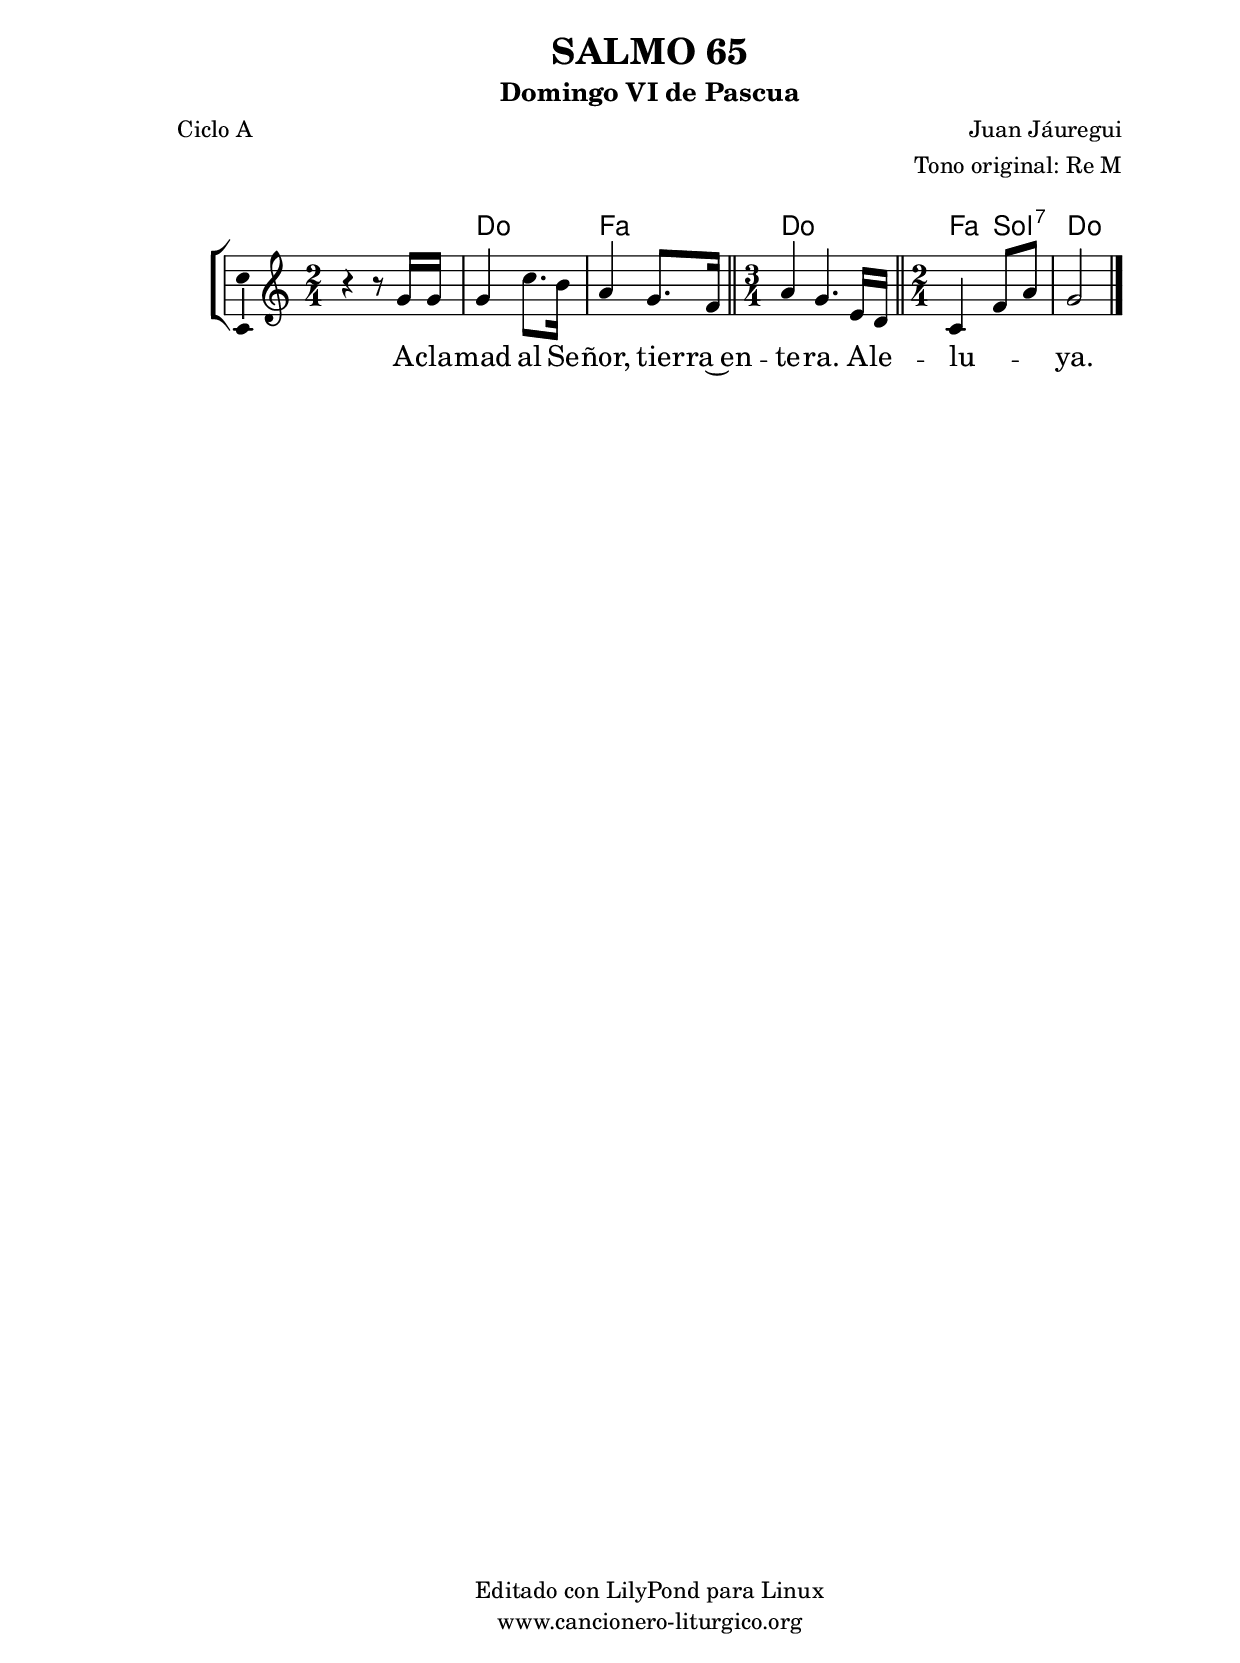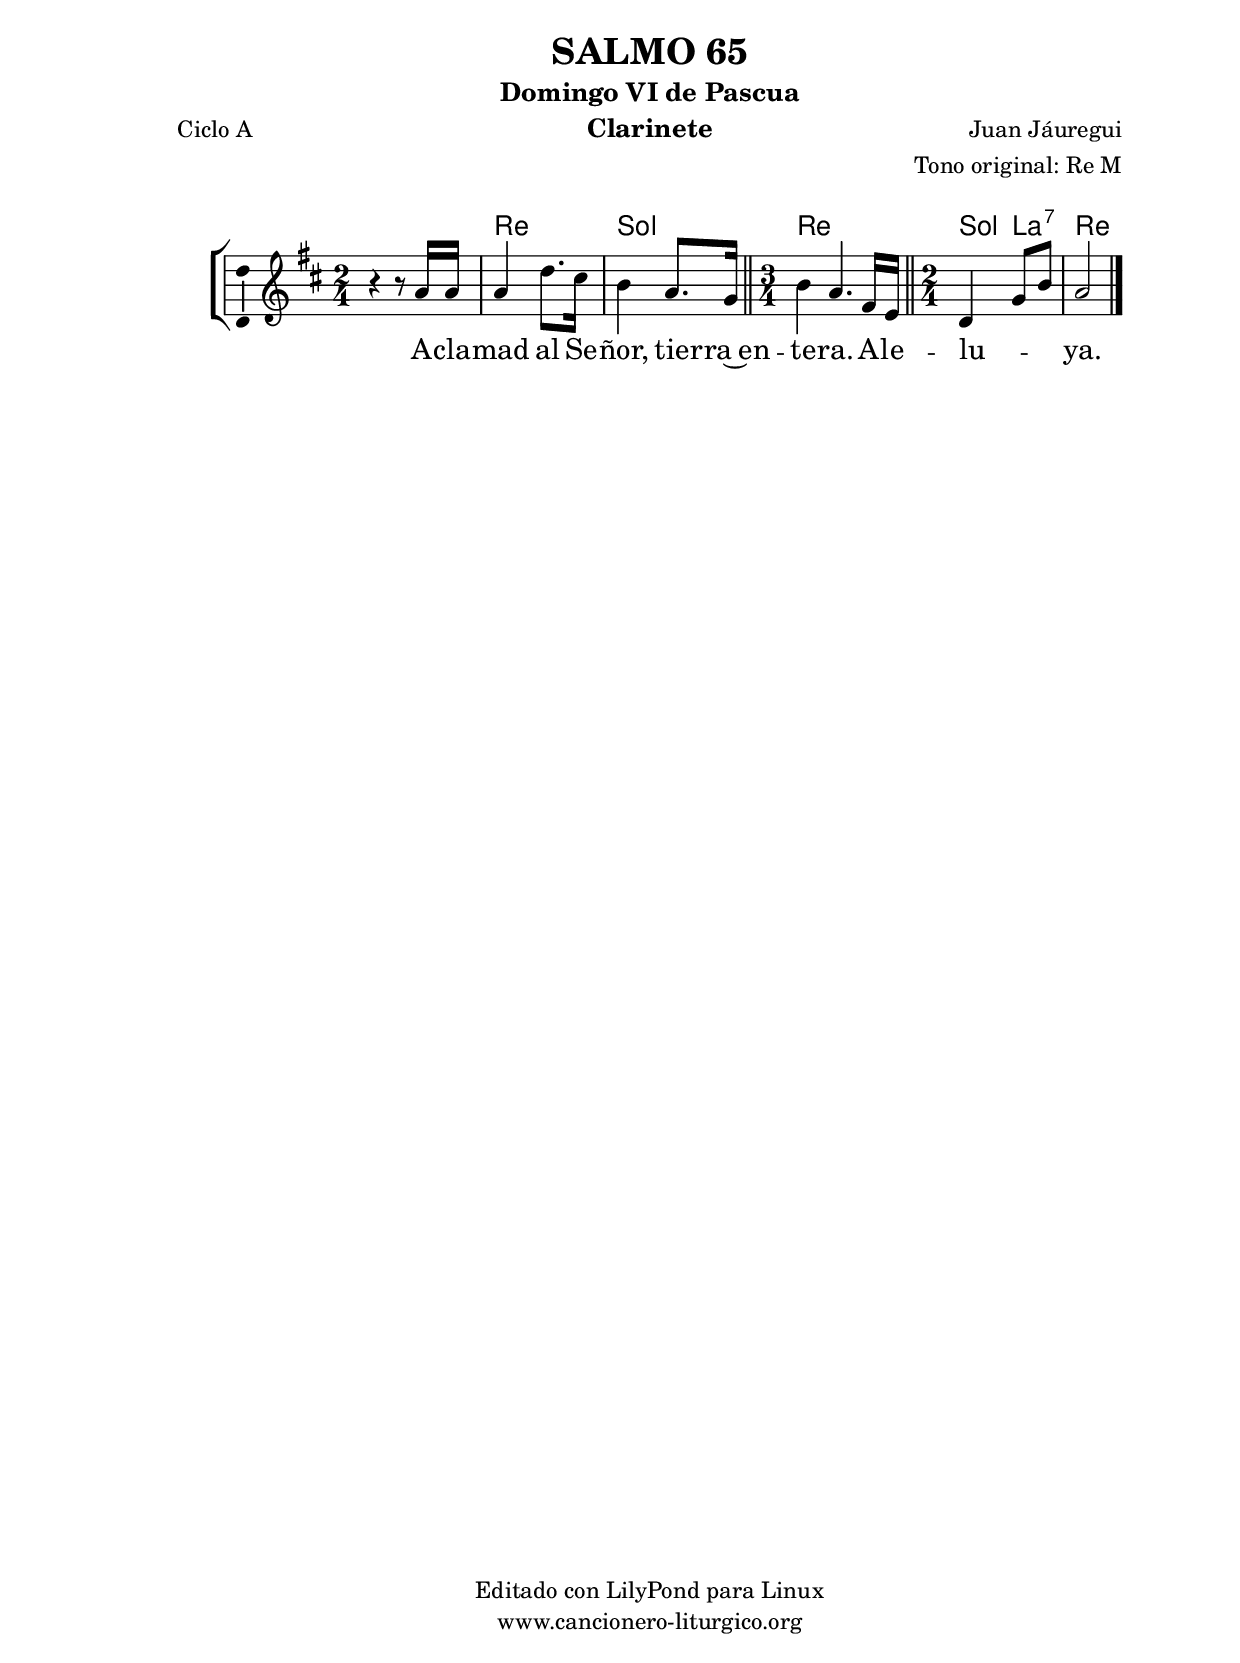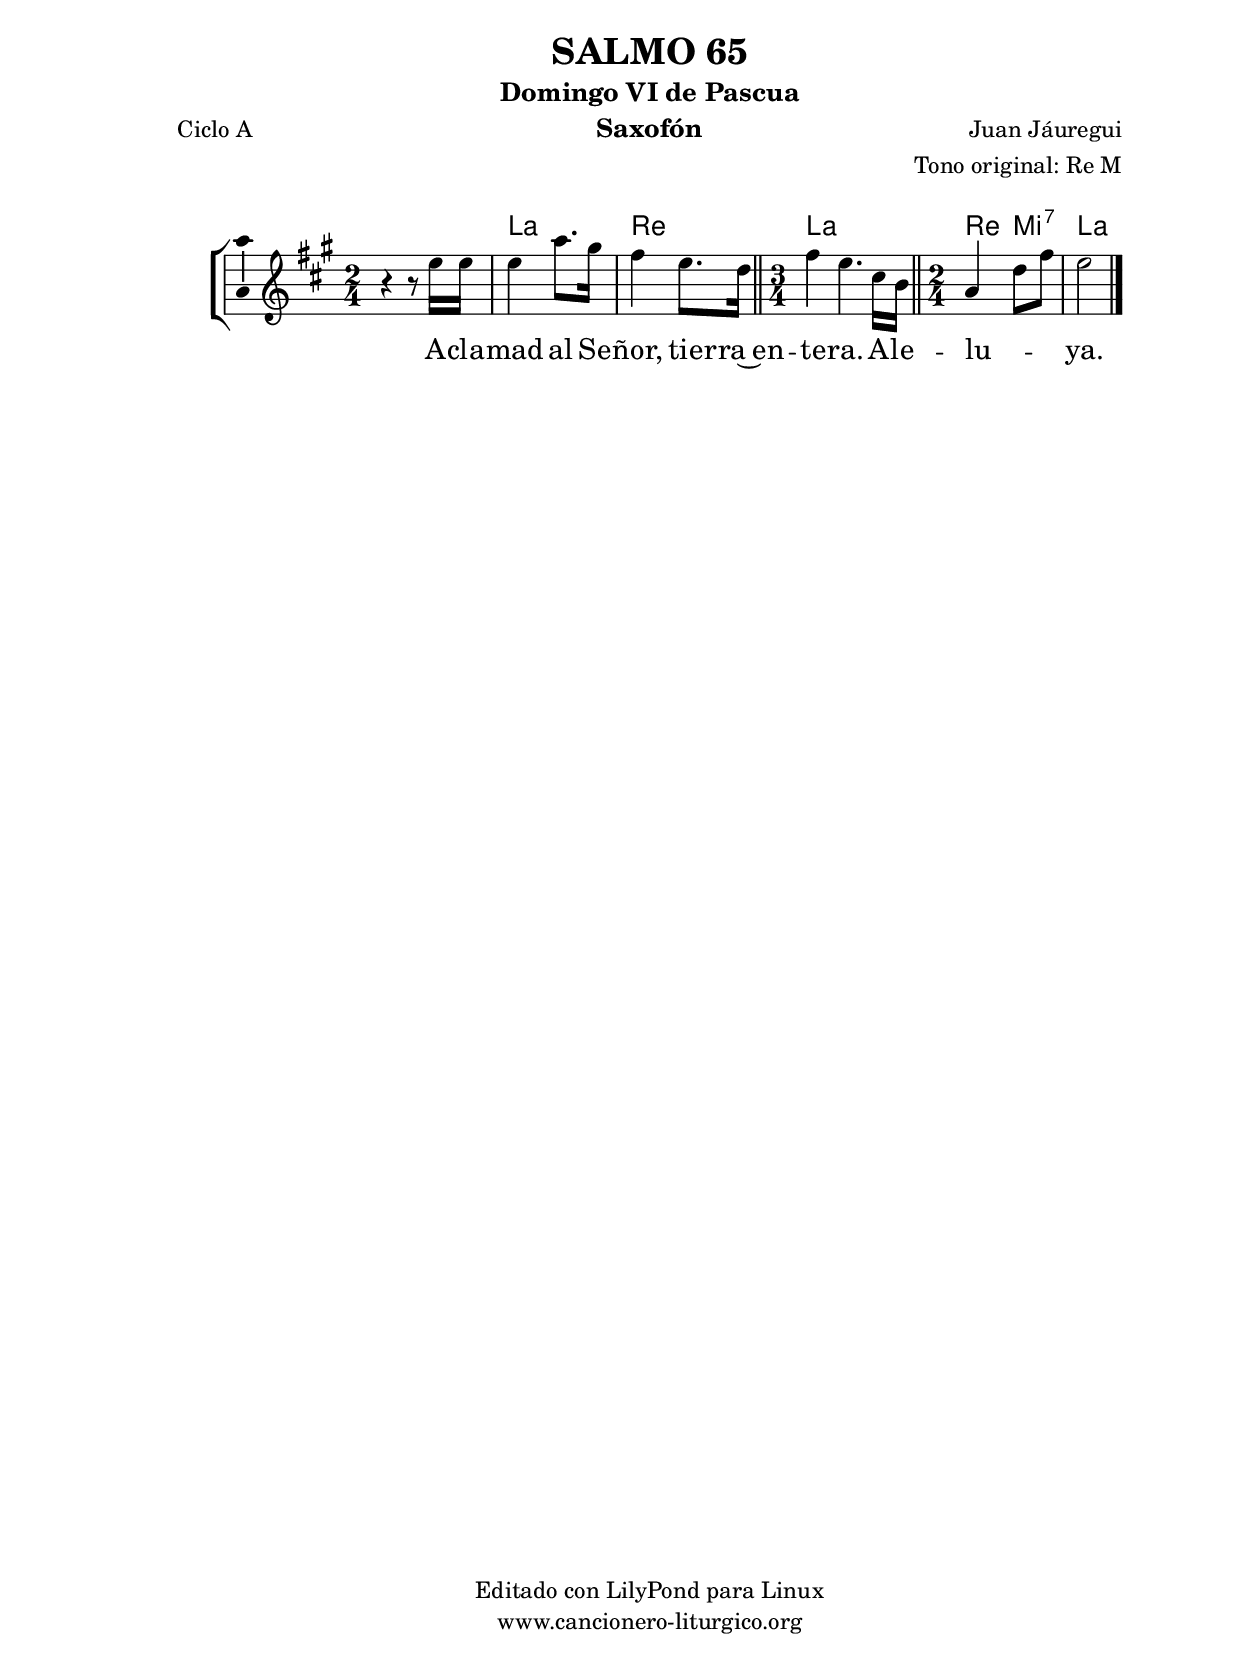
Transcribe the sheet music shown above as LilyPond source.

%
%para convertir .midi en .wav:
%timidity filename.midi -Ow -o finename.wav
%
%
%Para convertir de .wav a .mp3:
%lame -h -m j filename.wav
%
%
%para escuchar el midi:
%timidity nombrefichero.midi
%


%versión de lilypond para la que se ha escrito esta partitura:
\version "2.16.0"

	%Tamaño papel
	#(set-default-paper-size "a4")
	%Tamaño partitura
	#(set-global-staff-size 20)
	%No responde al pulsar sobre una nota
	#(ly:set-option 'point-and-click #f)

%parámetros del encabezamiento:
\header {
	title = "SALMO 65"
	subtitle = "Domingo VI de Pascua"
	composer = "Juan Jáuregui"
	poet = "Ciclo A"
	meter = ""
	arranger = "Tono original: Re M"
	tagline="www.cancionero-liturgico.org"
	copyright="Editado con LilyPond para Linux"
	tiempo = "Pascua"
	usos = "Salmo"
	letra = "Aclamad al Señor, tierra entera. Aleluya."
	}

%parámetros asociados al papel:
\paper  {
	oddHeaderMarkup = \markup {\fill-line { \on-the-fly #not-first-page \fromproperty #'header:title \on-the-fly #not-first-page \fromproperty #'header:composer }}
	evenHeaderMarkup = \markup {\fill-line { \fromproperty #'header:composer \fromproperty #'header:title }}
	#(set-paper-size "a4")
	print-page-number = ##f
	first-page-number = 1
	print-first-page-number = ##f
%	head-separation = 3.0 \cm
	top-margin = 2.0 \cm
	bottom-margin = 0.5\cm
%%%	bottom-margin = -1.0\cm
	left-margin = 3.0 \cm
	line-width = 16.0 \cm 
	indent = 8\mm
	interscoreline = 2.\mm
	between-system-space = 15\mm
%	para que las partituras no llenen la hoja:
	ragged-bottom = ##t
%	idem para la última hoja:
	ragged-last-bottom = ##f
%	para que las partituras llenen el ancho del papel:
	ragged-last = ##f
	after-title-space = 2.5 \cm
%page-count=1
%system-count=8

	%Flexible Vertical Spacing
%	markup-markup-spacing =
%	#'((basic-distance . 15) (minimum-distance . 15) (padding . 3))
	markup-system-spacing =
	#'((basic-distance . 15) (minimum-distance . 15) (padding . 3))
	system-system-spacing =
	#'((basic-distance . 15) (minimum-distance . 15) (padding . 3))
	score-system-spacing =
	#'((basic-distance . 15) (minimum-distance . 15) (padding . 5))
%	top-system-spacing = % header
%	#'((basic-distance . 8) (minimum-distance . 0) (padding . 3))
%	top-markup-spacing =
%	#'((basic-distance . 20) (minimum-distance . 20) (padding . 3))
	last-bottom-spacing = % footer
	#'((basic-distance . 5) (minimum-distance . 5) (padding . 3))
%	score-markup-spacing =
%	#'((basic-distance . 16) (minimum-distance . 13) (padding . 3))

	}


%parámetros que afectan a toda la partitura:
global =  {
	%clave de sol (G):
	\clef G
	%armadura:
	\transpose d c
	\key d \major
	\tempo 4=80
	\set Score.tempoHideNote = ##t
	}


acordes = {
	\italianChords
	\chordmode {
	\transpose d c
{

s2
d2 g d2. g4 a:7 d2

	}
	}
}

melodia = 
	\transpose d c
{
	\relative c''{

\time 2/4
r4 r8 a16 a
a4 d8. cis16
b4 a8. g16

\bar "||"
\time 3/4
b4 a4. fis16 e

\bar "||"
\time 2/4
d4 g8 b
a2

	\bar "|."
	}
	}


texto = \lyricmode {
A -- cla -- mad al Se -- ñor, tie -- rra~en -- te -- ra.
A -- le -- lu -- _ _ ya.
	}


acordesStaff = \context ChordNames = acordesStaff <<
	\set chordChanges = ##t
	\acordes
	>>


vozStaff = \context Voice = vozStaff
\with {\consists "Ambitus_engraver"}
<<
%	\set Staff.instrumentName = ""
%	\set Staff.shortInstrumentName = ""
%	\set Staff.midiInstrument = #"clarinet"
%	\set Staff.midiInstrument = #"cello"
%	\set Staff.midiInstrument = #"flute"
	\set Staff.midiInstrument = #"electric guitar (jazz)"
%	\set Staff.midiInstrument = #"english horn"
%	\set Staff.midiInstrument = #"violin"
%	\set Staff.midiInstrument = #"glockenspiel"
	\set Staff.midiMinimumVolume = #0.7
	\set Staff.midiMaximumVolume = #0.9
	\global
	\melodia
	>>


textoStaff = \context Lyrics = textoStaff <<
	\lyricsto vozStaff \texto
	>>

\book {
	\score {
		\context ChoirStaff {
			\override StaffGroup.SystemStartBracket #'collapse-height = #1
			\override Score.SystemStartBar #'collapse-height = #1
			<<
			\acordesStaff
			\vozStaff
			\textoStaff
			>>
			}
		\layout {
	    		\context {
				\Lyrics
				\override LyricText #'font-size = #2
				}
	   		 \context {
				\Score
				%fontSize = #3
				\override StaffSymbol #'staff-space = #(magstep +3)
				%\override Beam #'thickness = #0.55
				%\override SpacingSpanner #'spacing-increment = #1.0
				%\override Slur #'height-limit = #1.5
				}
			}
		}
	\score {
		\unfoldRepeats
		\context ChoirStaff {
			<<
			\acordesStaff
			\vozStaff
			>>
			}
		\midi {
	  		\context {
	  			\Score
				tempoWholesPerMinute = #(ly:make-moment 70 4)
				}
			}
		}
	}

%Partitura para clarinete
#(define output-suffix "C")
\book {
	\header{
		instrument = "Clarinete"
		}
	\score {
		\context ChoirStaff {
			\override StaffGroup.SystemStartBracket #'collapse-height = #1
			\override Score.SystemStartBar #'collapse-height = #1
\transpose c d
			<<
			\acordesStaff
			\vozStaff
			\textoStaff
			>>
			}
		\layout {
	    		\context {
				\Lyrics
				\override LyricText #'font-size = #2
				}
	   		 \context {
				\Score
				%fontSize = #3
				\override StaffSymbol #'staff-space = #(magstep +3)
				%\override Beam #'thickness = #0.55
				%\override SpacingSpanner #'spacing-increment = #1.0
				%\override Slur #'height-limit = #1.5
				}
			}
		}
	}

%Partitura para saxofón
#(define output-suffix "S")
\book {
	\header{
		instrument = "Saxofón"
		}
	\score {
		\context ChoirStaff {
			\override StaffGroup.SystemStartBracket #'collapse-height = #1
			\override Score.SystemStartBar #'collapse-height = #1
\transpose c a
			<<
			\acordesStaff
			\vozStaff
			\textoStaff
			>>
			}
		\layout {
	    		\context {
				\Lyrics
				\override LyricText #'font-size = #2
				}
	   		 \context {
				\Score
				%fontSize = #3
				\override StaffSymbol #'staff-space = #(magstep +3)
				%\override Beam #'thickness = #0.55
				%\override SpacingSpanner #'spacing-increment = #1.0
				%\override Slur #'height-limit = #1.5
				}
			}
		}
	}

